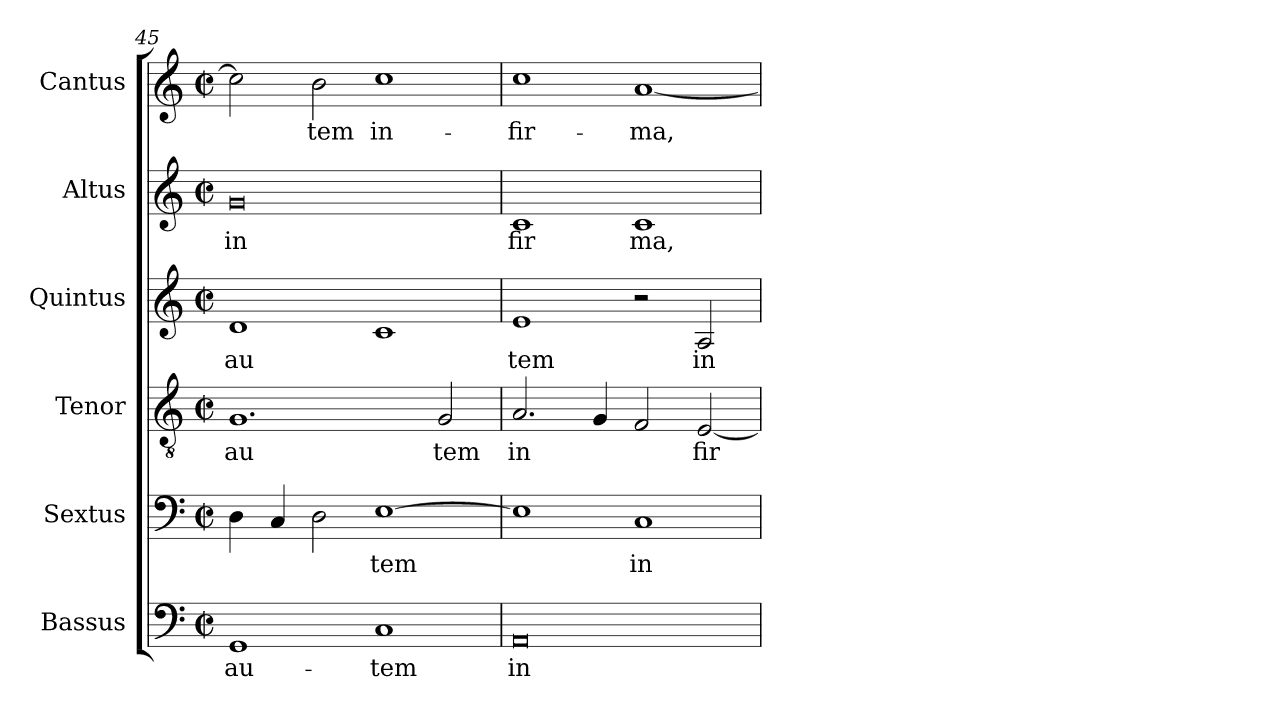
**kern	**text	**kern	**text	**kern	**text	**kern	**text	**kern	**text	**kern	**text
*part6	*part6	*part5	*part5	*part4	*part4	*part3	*part3	*part2	*part2	*part1	*part1
*staff6	*staff6	*staff5	*staff5	*staff4	*staff4	*staff3	*staff3	*staff2	*staff2	*staff1	*staff1
*I"Bassus	*	*I"Sextus	*	*I"Tenor	*	*I"Quintus	*	*I"Altus	*	*I"Cantus	*
!!LO:PB:g=z
*clefF4	*	*clefF4	*	*clefGv2	*	*clefG2	*	*clefG2	*	*clefG2	*
*k[]	*	*k[]	*	*k[]	*	*k[]	*	*k[]	*	*k[]	*
*C:	*	*C:	*	*C:	*	*C:	*	*C:	*	*C:	*
*M2/2	*	*M2/2	*	*M2/2	*	*M2/2	*	*M2/2	*	*M2/2	*
*met(c|)	*	*met(c|)	*	*met(c|)	*	*met(c|)	*	*met(c|)	*	*met(c|)	*
=45	=45	=45	=45	=45	=45	=45	=45	=45	=45	=45	=45
!	!LO:LY:b:cj	!	!LO:LY:b:cj	!	!LO:LY:b:cj	!	!LO:LY:b:cj	!	!LO:LY:b:cj	!	!LO:LY:b:cj
1GG	au-	4D\	--	1.G	au	1d	au	0g	in	2cc\]	.
!	!	!	!LO:LY:b:cj	!	!	!	!	!	!	!	!
.	.	4C/	--	.	.	.	.	.	.	.	.
!	!	!	!LO:LY:b:cj	!	!	!	!	!	!	!	!LO:LY:b:cj
.	.	2D\	--	.	.	.	.	.	.	2b\	tem
!	!LO:LY:b:cj	!	!LO:LY:b:cj	!	!	!	!LO:LY:b:cj	!	!	!	!LO:LY:b:cj
1C	-tem	[>1E	-tem	.	.	1c	.	.	.	1cc	in-
!	!	!	!	!	!LO:LY:b:cj	!	!	!	!	!	!
.	.	.	.	2G/	tem	.	.	.	.	.	.
=46	=46	=46	=46	=46	=46	=46	=46	=46	=46	=46	=46
!	!LO:LY:b:cj	!	!LO:LY:b:cj	!	!LO:LY:b:cj	!	!LO:LY:b:cj	!	!LO:LY:b:cj	!	!LO:LY:b:cj
0AA	in-	1E]	.	2.A/	in	1e	tem	1c	fir	1cc	-fir-
!	!	!	!	!	!LO:LY:b:cj	!	!	!	!	!	!
.	.	.	.	4G/	.	.	.	.	.	.	.
!	!	!	!LO:LY:b:cj	!	!LO:LY:b:cj	!	!	!	!LO:LY:b:cj	!	!LO:LY:b:cj
.	.	1C	in	2F/	.	2r	.	1c	ma,	[<1a	-ma,
!	!	!	!	!	!LO:LY:b:cj	!	!LO:LY:b:cj	!	!	!	!
.	.	.	.	[<2E/	fir	2A/	in	.	.	.	.
=	=	=	=	=	=	=	=	=	=	=	=
*-	*-	*-	*-	*-	*-	*-	*-	*-	*-	*-	*-
